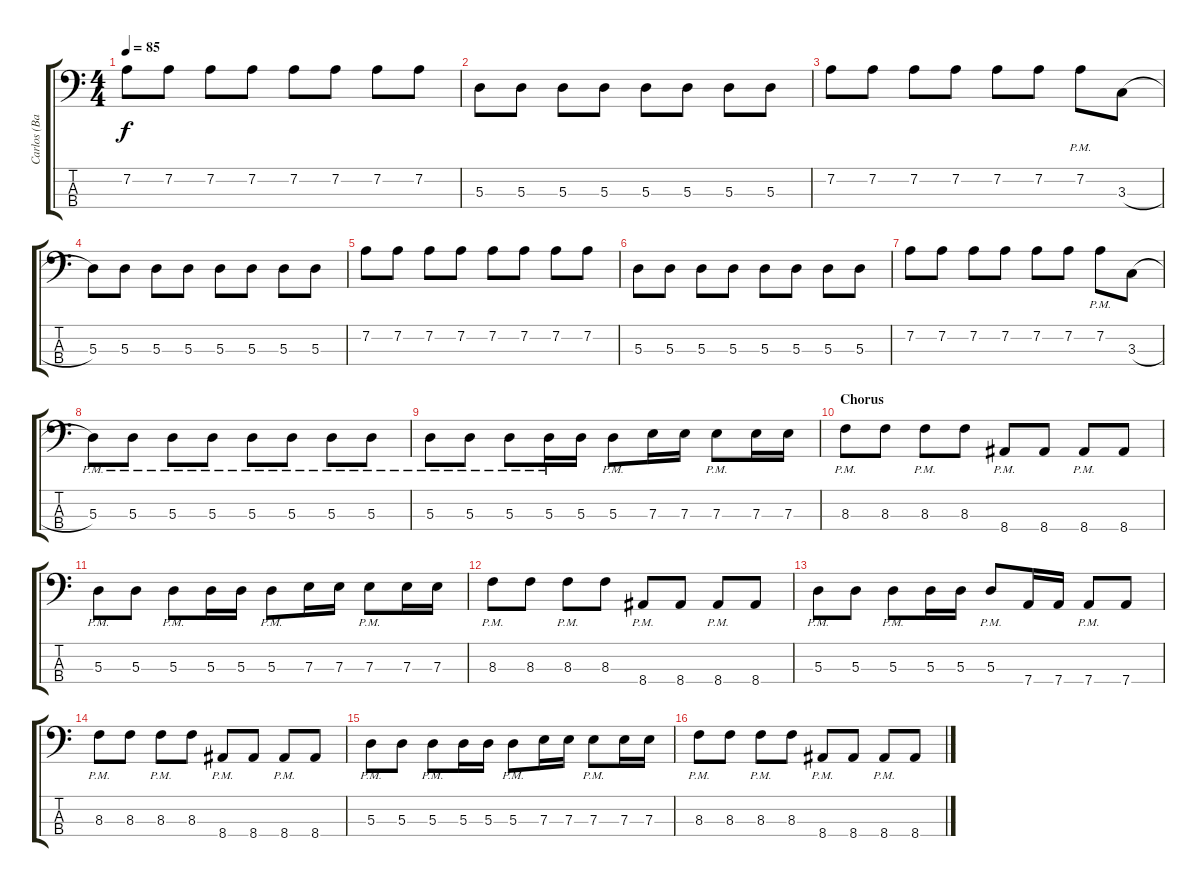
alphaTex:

\track ("Carlos (Bass)" "Carlos (Ba") {instrument electricbasspick}
\staff {score tabs}
\tuning (G2 D2 A1 D1) {hide}
\ts (4 4)
\tempo 85
\clef f4
\ks c
7.2.8{dy f} 7.2.8 7.2.8 7.2.8 7.2.8 7.2.8 7.2.8 7.2.8 |
5.3.8 5.3.8 5.3.8 5.3.8 5.3.8 5.3.8 5.3.8 5.3.8 |
7.2.8 7.2.8 7.2.8 7.2.8 7.2.8 7.2.8 7.2{pm}.8 3.3{h}.8 |
5.3.8 5.3.8 5.3.8 5.3.8 5.3.8 5.3.8 5.3.8 5.3.8 |
7.2.8 7.2.8 7.2.8 7.2.8 7.2.8 7.2.8 7.2.8 7.2.8 |
5.3.8 5.3.8 5.3.8 5.3.8 5.3.8 5.3.8 5.3.8 5.3.8 |
7.2.8 7.2.8 7.2.8 7.2.8 7.2.8 7.2.8 7.2{pm}.8 3.3{h}.8 |
5.3{pm}.8 5.3{pm}.8 5.3{pm}.8 5.3{pm}.8 5.3{pm}.8 5.3{pm}.8 5.3{pm}.8 5.3{pm}.8 |
5.3{pm}.8 5.3{pm}.8 5.3{pm}.8 5.3{pm}.16 5.3.16 5.3{pm}.8 7.3.16 7.3.16 7.3{pm}.8 7.3.16 7.3.16 |
\section ("" "Chorus")
8.3{pm}.8 8.3.8 8.3{pm}.8 8.3.8 8.4{pm}.8 8.4.8 8.4{pm}.8 8.4.8 |
5.3{pm}.8 5.3.8 5.3{pm}.8 5.3.16 5.3.16 5.3{pm}.8 7.3.16 7.3.16 7.3{pm}.8 7.3.16 7.3.16 |
8.3{pm}.8 8.3.8 8.3{pm}.8 8.3.8 8.4{pm}.8 8.4.8 8.4{pm}.8 8.4.8 |
5.3{pm}.8 5.3.8 5.3{pm}.8 5.3.16 5.3.16 5.3{pm}.8 7.4.16 7.4.16 7.4{pm}.8 7.4.8 |
8.3{pm}.8 8.3.8 8.3{pm}.8 8.3.8 8.4{pm}.8 8.4.8 8.4{pm}.8 8.4.8 |
5.3{pm}.8 5.3.8 5.3{pm}.8 5.3.16 5.3.16 5.3{pm}.8 7.3.16 7.3.16 7.3{pm}.8 7.3.16 7.3.16 |
8.3{pm}.8 8.3.8 8.3{pm}.8 8.3.8 8.4{pm}.8 8.4.8 8.4{pm}.8 8.4.8
